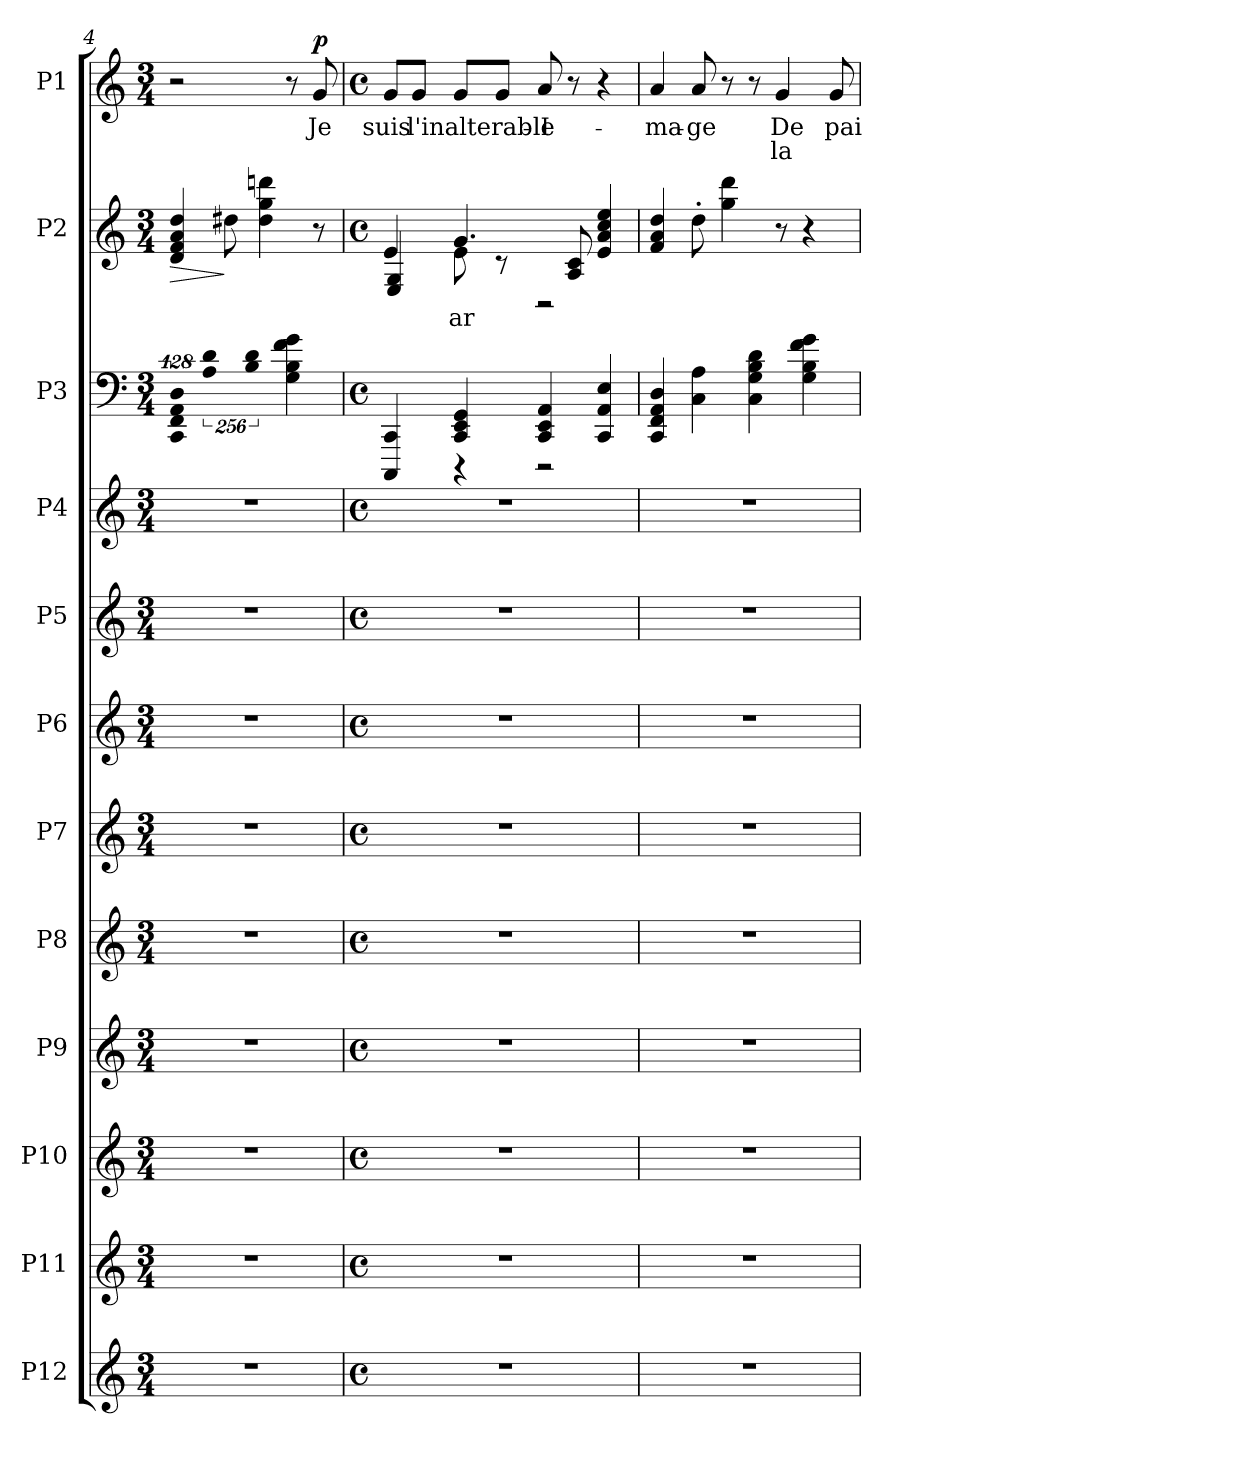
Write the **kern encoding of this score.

**kern	**kern	**kern	**kern	**kern	**kern	**kern	**kern	**kern	**kern	**kern	**text	**dynam	**kern	**text	**text	**dynam
*part12	*part11	*part10	*part9	*part8	*part7	*part6	*part5	*part4	*part3	*part2	*part2	*part2	*part1	*part1	*part1	*part1
*staff12	*staff11	*staff10	*staff9	*staff8	*staff7	*staff6	*staff5	*staff4	*staff3	*staff2	*staff2	*staff2	*staff1	*staff1	*staff1	*staff1
*I"P12	*I"P11	*I"P10	*I"P9	*I"P8	*I"P7	*I"P6	*I"P5	*I"P4	*I"P3	*I"P2	*	*	*I"P1	*	*	*
*clefG2	*clefG2	*clefG2	*clefG2	*clefG2	*clefG2	*clefG2	*clefG2	*clefG2	*clefF4	*clefG2	*	*	*clefG2	*	*	*
*k[]	*k[]	*k[]	*k[]	*k[]	*k[]	*k[]	*k[]	*k[]	*k[]	*k[]	*	*	*k[]	*	*	*
*C:	*C:	*C:	*C:	*C:	*C:	*C:	*C:	*C:	*C:	*C:	*	*	*C:	*	*	*
*M3/4	*M3/4	*M3/4	*M3/4	*M3/4	*M3/4	*M3/4	*M3/4	*M3/4	*M3/4	*M3/4	*	*	*M3/4	*	*	*
=4	=4	=4	=4	=4	=4	=4	=4	=4	=4	=4	=4	=4	=4	=4	=4	=4
!LO:N:vis=1	!LO:N:vis=1	!LO:N:vis=1	!LO:N:vis=1	!LO:N:vis=1	!LO:N:vis=1	!LO:N:vis=1	!LO:N:vis=1	!LO:N:vis=1	!LO:N:vis=4	!	!	!LO:HP:b	!	!	!	!
2.r	2.r	2.r	2.r	2.r	2.r	2.r	2.r	2.r	512%85CCi/ 512%85FFi 512%85AAi 512%85Di	4di/ 4fi 4ai 4ddi	.	>	2r	.	.	.
!	!	!	!	!	!	!	!	!	!LO:N:vis=4	!	!	!	!	!	!	!
.	.	.	.	.	.	.	.	.	1024%171Ai\ 1024%171di	.	.	.	.	.	.	.
.	.	.	.	.	.	.	.	.	.	8dd#Xi\	.	]	.	.	.	.
!	!	!	!	!	!	!	!	!	!LO:N:vis=4	!	!	!	!	!	!	!
.	.	.	.	.	.	.	.	.	1024%171Bi\ 1024%171di	.	.	.	.	.	.	.
.	.	.	.	.	.	.	.	.	.	4dd#i\ 4ggi 4dddni	.	.	.	.	.	.
.	.	.	.	.	.	.	.	.	4Gi\ 4Bi 4fi 4gi	.	.	.	8r	.	.	.
!	!	!	!	!	!	!	!	!	!	!	!	!	!	!LO:LY:b:color=#000000	!	!
.	.	.	.	.	.	.	.	.	.	8r	.	.	8gi/	Je	.	p
!!LO:LB:g=z
=5	=5	=5	=5	=5	=5	=5	=5	=5	=5	=5	=5	=5	=5	=5	=5	=5
*M4/4	*M4/4	*M4/4	*M4/4	*M4/4	*M4/4	*M4/4	*M4/4	*M4/4	*M4/4	*M4/4	*	*	*M4/4	*	*	*
*met(c)	*met(c)	*met(c)	*met(c)	*met(c)	*met(c)	*met(c)	*met(c)	*met(c)	*met(c)	*met(c)	*	*	*met(c)	*	*	*
*	*	*	*	*	*	*	*	*	*^	*^	*	*	*	*	*	*
!	!	!	!	!	!	!	!	!	!	!	!	!	!	!	!	!LO:LY:b:color=#000000	!	!
1r	1r	1r	1r	1r	1r	1r	1r	1r	4CCCi/ 4CCi	4ryy	4ei/	4Ei/ 4Gi	.	.	8gi/L	suis	.	.
!	!	!	!	!	!	!	!	!	!	!	!	!	!	!	!	!LO:LY:b:color=#000000	!	!
.	.	.	.	.	.	.	.	.	.	.	.	.	.	.	8gi/J	l'inalterable-	.	.
!	!	!	!	!	!	!	!	!	!	!	!	!	!LO:LY:b:color=#000000	!	!	!	!	!
.	.	.	.	.	.	.	.	.	4CCi/ 4EEi 4GGi	4r	4.gi/	8ei\	ar	.	8gi/L	.	.	.
.	.	.	.	.	.	.	.	.	.	.	.	8r	.	.	8gi/J	.	.	.
!	!	!	!	!	!	!	!	!	!	!	!	!	!	!	!	!LO:LY:b:color=#000000	!	!
.	.	.	.	.	.	.	.	.	4CCi/ 4EEi 4AAi	2r	.	2r	.	.	8ai/	I-	.	.
.	.	.	.	.	.	.	.	.	.	.	8Ai/ 8ci	.	.	.	8r	.	.	.
.	.	.	.	.	.	.	.	.	4CCi/ 4AAi 4Ei	.	4ei/ 4ai 4cci 4eei	.	.	.	4r	.	.	.
*	*	*	*	*	*	*	*	*	*v	*v	*	*	*	*	*	*	*	*
*	*	*	*	*	*	*	*	*	*	*v	*v	*	*	*	*	*	*
=6	=6	=6	=6	=6	=6	=6	=6	=6	=6	=6	=6	=6	=6	=6	=6	=6
!	!	!	!	!	!	!	!	!	!	!	!	!	!	!LO:LY:b:color=#000000	!	!
1r	1r	1r	1r	1r	1r	1r	1r	1r	4CCi/ 4FFi 4AAi 4Di	4fi/ 4ai 4ddi	.	.	4ai/	ma-	.	.
!	!	!	!	!	!	!	!	!	!	!	!	!	!	!LO:LY:b:color=#000000	!	!
.	.	.	.	.	.	.	.	.	4Ci\ 4Ai	8dd'i\	.	.	8ai/	ge	.	.
.	.	.	.	.	.	.	.	.	.	4ggi\ 4dddi	.	.	8r	.	.	.
.	.	.	.	.	.	.	.	.	4Ci\ 4Gi 4Bi 4di	.	.	.	8r	.	.	.
!	!	!	!	!	!	!	!	!	!	!	!	!	!	!LO:LY:b:color=#000000	!LO:LY:b:color=#000000	!
.	.	.	.	.	.	.	.	.	.	8r	.	.	4gi/	De	la	.
.	.	.	.	.	.	.	.	.	4Gi\ 4Bi 4fi 4gi	4r	.	.	.	.	.	.
!	!	!	!	!	!	!	!	!	!	!	!	!	!	!LO:LY:b:color=#000000	!	!
.	.	.	.	.	.	.	.	.	.	.	.	.	8gi/	pai-	.	.
=	=	=	=	=	=	=	=	=	=	=	=	=	=	=	=	=
*-	*-	*-	*-	*-	*-	*-	*-	*-	*-	*-	*-	*-	*-	*-	*-	*-
